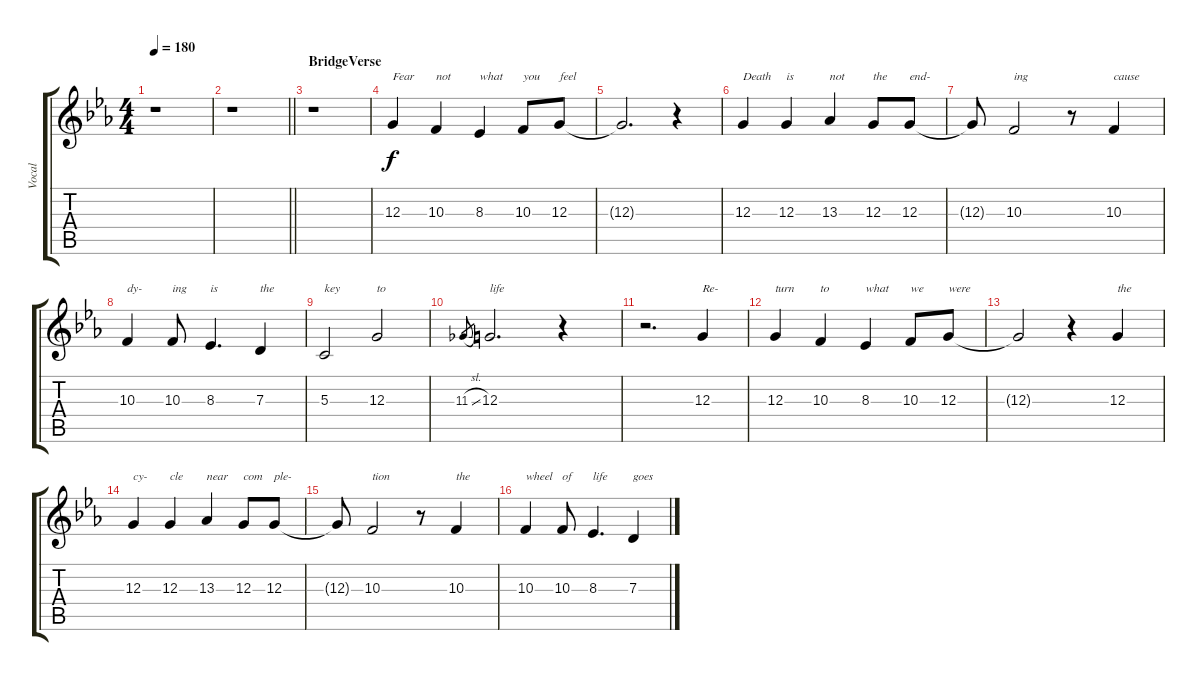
\track ("Vocal" "Vocal") {instrument lead2sawtooth}
\staff {score tabs}
\tuning (E4 B3 G3 D3 A2 E2) {hide}
\ts (4 4)
\tempo 180
\clef g2
\ks eb
r.1{dy f} |
\barLineRight lightlight
r.1 |
\section ("" "BridgeVerse")
r.1 |
12.3.4{txt "Fear"} 10.3.4{txt "not"} 8.3.4{txt "what"} 10.3.8{txt "you"} 12.3.8{txt "feel"} |
12.3{t}.2{d} r.4 |
12.3.4{txt "Death"} 12.3.4{txt "is"} 13.3.4{txt "not"} 12.3.8{txt "the"} 12.3.8{txt "end-"} |
12.3{t}.8 10.3.2{txt "ing"} r.8 10.3.4{txt "cause"} |
10.3.4{txt "dy-"} 10.3.8{txt "ing"} 8.3.4{d txt "is"} 7.3.4{txt "the"} |
5.3.2{txt "key"} 12.3.2{txt "to"} |
11.3{sl}.8{gr} 12.3.2{d txt "life"} r.4 |
r.2{d} 12.3.4{txt "Re-"} |
12.3.4{txt "turn"} 10.3.4{txt "to"} 8.3.4{txt "what"} 10.3.8{txt "we"} 12.3.8{txt "were"} |
12.3{t}.2 r.4 12.3.4{txt "the"} |
12.3.4{txt "cy-"} 12.3.4{txt "cle"} 13.3.4{txt "near"} 12.3.8{txt "com"} 12.3.8{txt "ple-"} |
12.3{t}.8 10.3.2{txt "tion"} r.8 10.3.4{txt "the"} |
10.3.4{txt "wheel"} 10.3.8{txt "of"} 8.3.4{d txt "life"} 7.3.4{txt "goes"}
